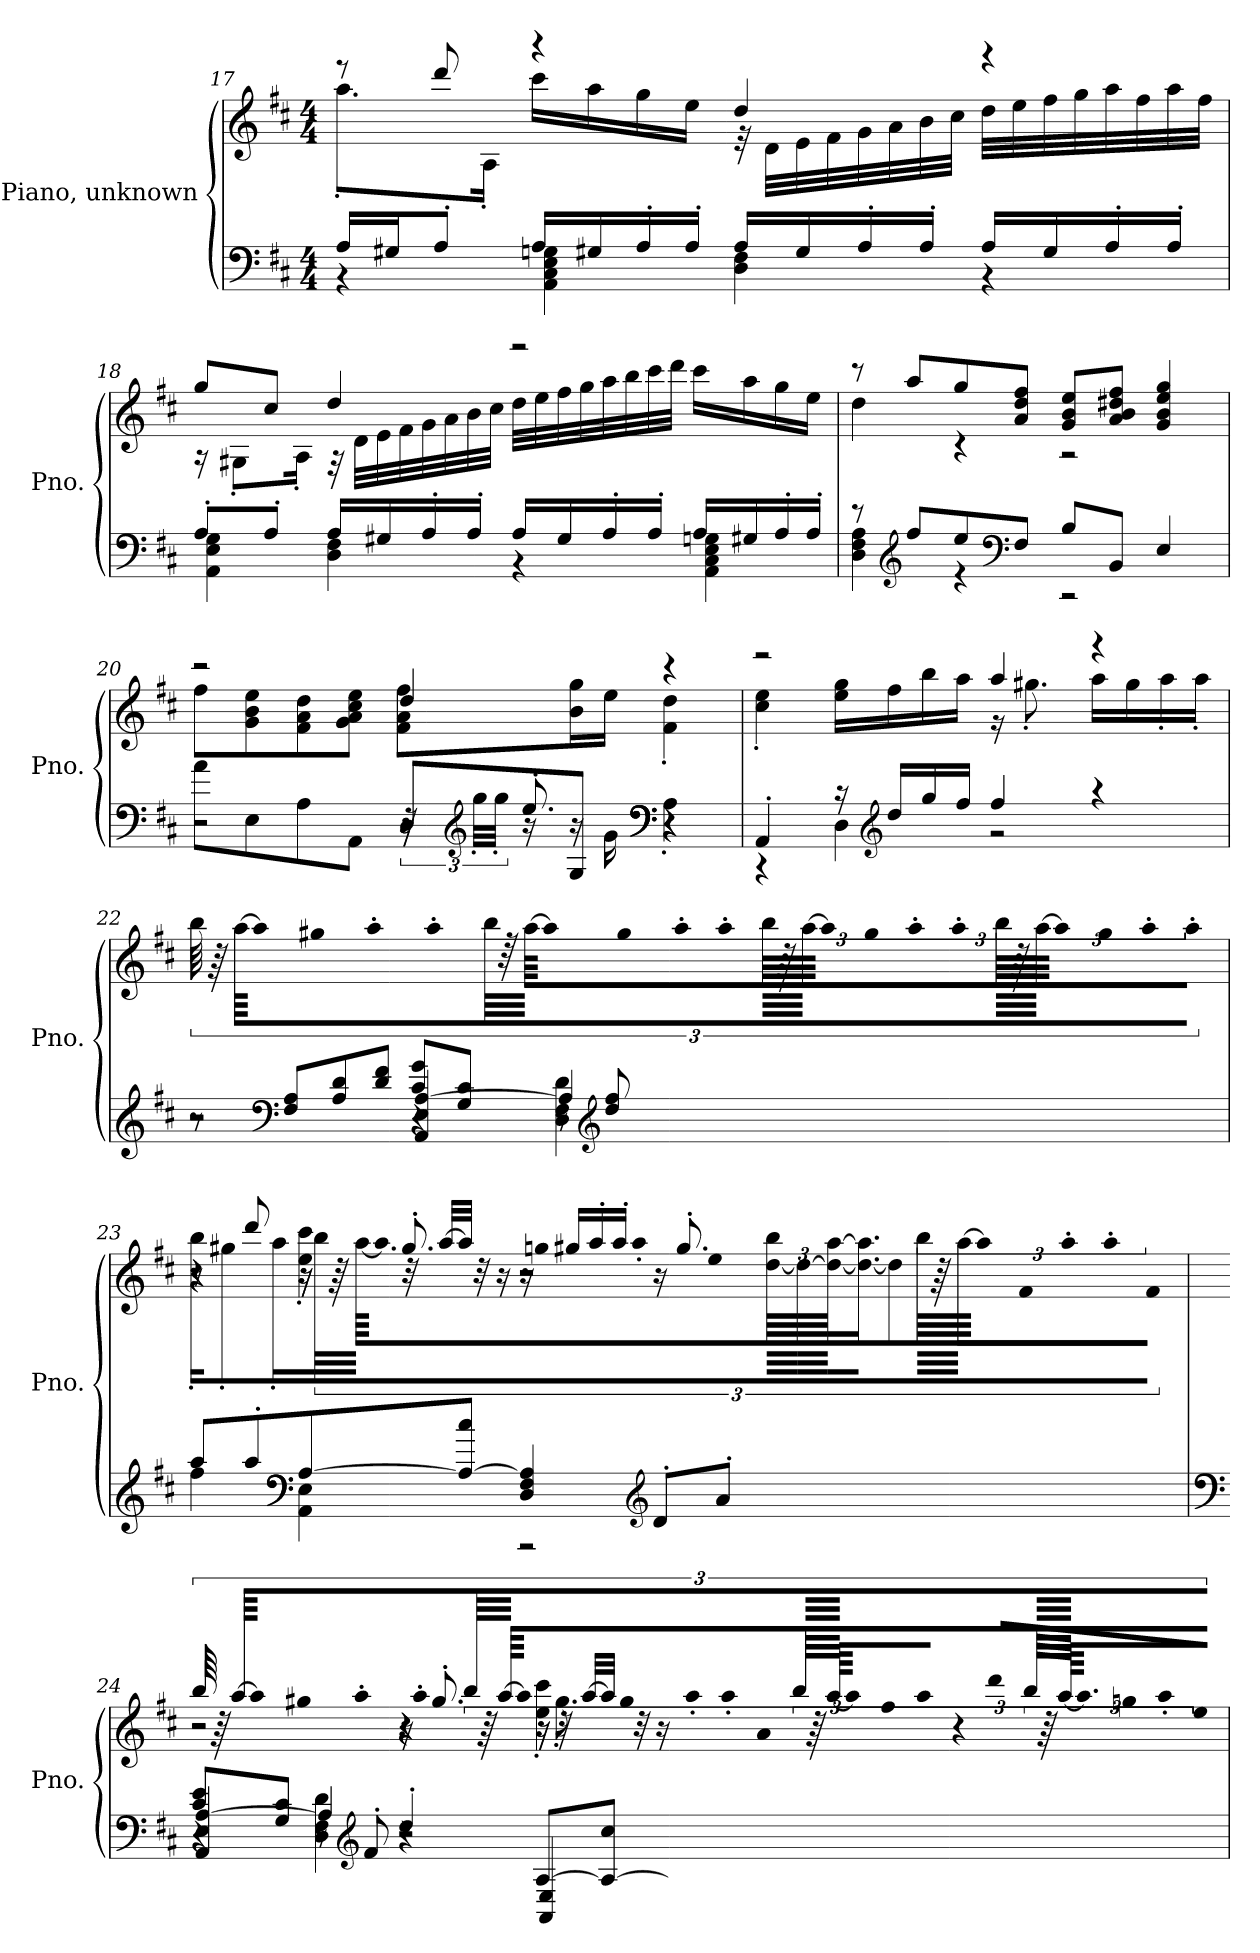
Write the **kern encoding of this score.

**kern	**kern
*part1	*part1
*staff2	*staff1
*I"Piano, unknown	*
*I'Pno.	*
!!LO:LB:g=z
*clefF4	*clefG2
*k[f#c#]	*k[f#c#]
*M4/4	*M4/4
=17	=17
*^	*^
16A/LL	4r	8r	8.aa'\L
16G#X/J	.	.	.
8A'/J	.	8ddd/	.
.	.	.	16A'\Jk
16A/LL	4AA\ 4C#\ 4E\ 4Gn\	4r	16ccc#\LL
16G#X/	.	.	16aa\
16A'/	.	.	16gg\
16A'/JJ	.	.	16ee\JJ
16A/LL	4D\ 4F#\	4dd/	32r
.	.	.	32d\LLL
16G#/	.	.	32e\
.	.	.	32f#\
16A'/	.	.	32g\
.	.	.	32a\
16A'/JJ	.	.	32b\
.	.	.	32cc#\JJJ
16A/LL	4r	4r	32dd\LLL
.	.	.	32ee\
16G#/	.	.	32ff#\
.	.	.	32gg\
16A'/	.	.	32aa\
.	.	.	32ff#\
16A'/JJ	.	.	32aa\
.	.	.	32ff#\JJJ
!!LO:PB:g=z	!!
=18	=18	=18	=18
8A'/L	4AA\ 4E\ 4G\	8gg/L	16r
.	.	.	8G#X'\L
8A'/J	.	8cc#/J	.
.	.	.	16A'\Jk
16A/LL	4D\ 4F#\	4dd/	32r
.	.	.	32d\LLL
16G#X/	.	.	32e\
.	.	.	32f#\
16A'/	.	.	32g\
.	.	.	32a\
16A'/JJ	.	.	32b\
.	.	.	32cc#\JJJ
16A/LL	4r	2r	32dd\LLL
.	.	.	32ee\
16G#/	.	.	32ff#\
.	.	.	32gg\
16A'/	.	.	32aa\
.	.	.	32bb\
16A'/JJ	.	.	32ccc#\
.	.	.	32ddd\JJJ
16A/LL	4AA\ 4C#\ 4E\ 4Gn\	.	16ccc#\LL
16G#X/	.	.	16aa\
16A'/	.	.	16gg\
16A'/JJ	.	.	16ee\JJ
=19	=19	=19	=19
8r	4D\ 4F#\ 4A\	8r	4dd\
*clefG2	*	*	*
8ff#/L	.	8aa/L	.
8ee/	4r	8gg/	4r
*clefF4	*	*	*
8F#/J	.	8a/ 8dd/ 8ff#/J	.
8B/L	2r	8g/ 8b/ 8ee/L	2r
8BB/J	.	8a/ 8b/ 8dd#X/ 8ff#/J	.
4E/	.	4g/ 4b/ 4ee/ 4gg/	.
!!LO:LB:g=z	!!
=20	=20	=20	=20
*	*^	*	*
2r	8a\L	2r	2r	8ff#\L
.	8E\	.	.	8g\ 8b\ 8ee\
.	8A\	.	.	8f#\ 8a\ 8dd\
.	8AA\J	.	.	8g\ 8a\ 8cc#\ 8ee\J
16r	48r	8D/L	4dd/	8f#\ 8a\ 8ff#\L
*clefG2	*	*	*	*
.	48gg'\LLL	.	.	.
.	48gg'\JJJ	.	.	.
8.ee'/	16r	.	.	.
.	16r	8G/J	.	16b\ 16gg\L
.	16g\	.	.	16ee\JJ
*clefF4	*	*	*	*
4r	4A'\	4r	4r	4f#\' 4dd\'
*	*v	*v	*	*
=21	=21	=21	=21
4AA'/	4r	2r	4cc#\' 4ee\'
16r	4D\	.	16ee\ 16gg\LL
*clefG2	*	*	*
16dd/LL	.	.	16ff#\
16gg/	.	.	16bb\
16ff#/JJ	.	.	16aa\JJ
4ff#/	2r	4aa/	16r
.	.	.	8.gg#X'\
4r	.	4r	16aa\LL
.	.	.	16gg#\
.	.	.	16aa'\
.	.	.	16aa'\JJ
*	*	*v	*v
!!LO:LB:g=z
=22	=22	=22
*	*^	*
8r	2r	2r	96bb\
.	.	.	96r
.	.	.	[96aa\KLLL
.	.	.	32aa\J]
.	.	.	16gg#X\
*clefF4	*	*	*
8F#/ 8A/L	.	.	16aa'\
.	.	.	16aa'\
8A/ 8d/	.	.	96bb\JJkk
.	.	.	96r
.	.	.	[96aa\KLLL
.	.	.	32aa\J]
.	.	.	16gg#\
8d/ 8f#/J	.	.	16aa'\
.	.	.	16aa'\
8c#/ 8g/L	4r	4AA/ 4E/ [4A/	96bb\JJkk
.	.	.	96r
.	.	.	[96aa\KLLL
.	.	.	32aa\J]
.	.	.	16gg#\
8G/ 8c#/J	.	.	16aa'\
.	.	.	16aa'\
8r	4D\ 4F#\ 4d\	4A/]	96bb\JJkk
.	.	.	96r
.	.	.	[96aa\KLLL
.	.	.	32aa\J]
.	.	.	16gg#\
*clefG2	*	*	*
8dd/ 8ff#/	.	.	16aa'\
.	.	.	16aa'\JJ
*	*v	*v	*
!!LO:LB:g=z
=23	=23	=23
*	*	*^
*	*	*	*^
*	*	*	*	*^
8aa/L	4ff#\	8r	4r	4r	16bb'\KL
.	.	.	.	.	8gg#X'\
8aa'/	.	8ddd/	.	.	.
.	.	.	.	.	16aa'\L
*clefF4	*	*	*	*	*
[8A/	4AA\ 4E\	16r	4ee\' 4ccc#\'	16r	96bb\JJkk
.	.	.	.	.	96r
.	.	.	.	.	[96aa\KKLL
.	.	.	.	.	16.aa\]
.	.	32r	.	8.gg#'/	.
.	.	[32aa/LLL	.	.	.
8A/_ 8cc#/J	.	32aa/JJJ]	.	.	16ggn\
.	.	32r	.	.	.
.	.	16r	.	.	32aa'\L
.	.	.	.	.	32ee\
*	*	*	*	*	*Xbrackettup
4D/ 4F#/ 4A/]	2r	16r	2r	2r	[96dd\ 96bb\L
.	.	.	.	.	96dd\_
.	.	.	.	.	96dd\_ [96aa\JJ
.	.	.	.	.	16.dd\_ 16.aa\]J
.	.	16gg#X/LL	.	.	.
.	.	16aa'/	.	.	8dd\]
.	.	16aa'/JJ	.	.	.
*clefG2	*	*	*	*	*
*	*	*	*	*	*brackettup
8d'/L	.	16r	.	.	96bb\Jkkk
.	.	.	.	.	96r
.	.	.	.	.	[96aa\KKLL
.	.	.	.	.	16aa\]
.	.	8.gg#'/	.	.	.
.	.	.	.	.	32f#\K
8a'/J	.	.	.	.	16aa'\
.	.	.	.	.	32aa'\L
.	.	.	.	.	32f#\JJJ
*v	*v	*	*	*	*
!!LO:LB:g=z	!!	!!	!!
=24	=24	=24	=24	=24
*clefF4	*	*	*	*
*^	*	*	*	*
*	*^	*	*	*	*
8c#/ 8e/L	4r	4AA/ 4E/ [4A/	2r	2r	96bb/	2r
.	.	.	.	.	96r	.
.	.	.	.	.	[96aa/KLLL	.
.	.	.	.	.	32aa/J]	.
.	.	.	.	.	16gg#X/	.
8G/ 8c#/J	.	.	.	.	16aa'/	.
.	.	.	.	.	16aa'/	.
8r	4D\ 4F#\ 4d\	4A/]	.	.	96bb/JJkk	.
.	.	.	.	.	96r	.
.	.	.	.	.	[96aa/KLLL	.
.	.	.	.	.	32aa/J]	.
.	.	.	.	.	16gg#/	.
*clefG2	*	*	*	*	*	*
8f#'/	.	.	.	.	16aa'/	.
.	.	.	.	.	32aa'/L	.
.	.	.	.	.	32a/	.
4dd'/	2r	4r	16r	4r	96bb/JJJk	4r
.	.	.	.	.	96r	.
.	.	.	.	.	[96aa/KKLL	.
.	.	.	.	.	16aa/]	.
.	.	.	8.gg#'/	.	.	.
.	.	.	.	.	32ff#/K	.
.	.	.	.	.	16aa/JJ	.
.	.	.	.	.	32r	.
.	.	.	.	.	32ddd/LLL	.
[8A/L	.	4AA/ 4E/	16r	4ee\' 4ccc#\'	96bb/JJJk	16r
.	.	.	.	.	96r	.
.	.	.	.	.	[96aa/KKLL	.
.	.	.	.	.	16.aa/]	.
.	.	.	32r	.	.	8.gg#'\
.	.	.	[32aa/LLL	.	.	.
8A/_ 8cc#/J	.	.	32aa/JJJ]	.	16ggn/	.
.	.	.	32r	.	.	.
.	.	.	16r	.	32aa'/L	.
.	.	.	.	.	32ee/JJJ	.
*v	*v	*v	*	*	*	*
*	*v	*v	*v	*v
=	=
*-	*-
